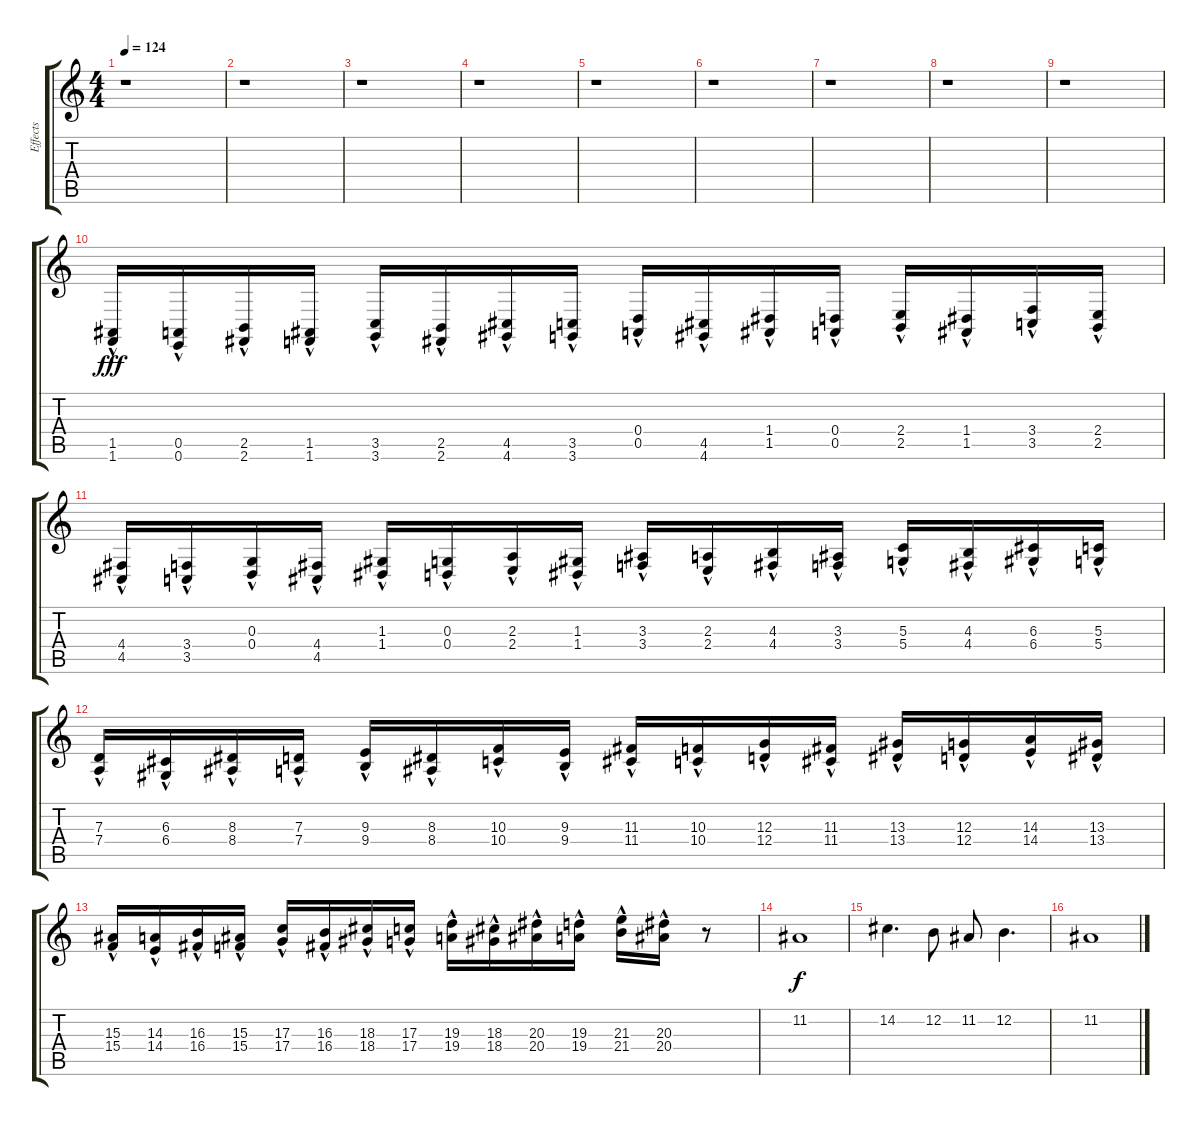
\track ("Effects" "Effects") {instrument electricpiano1}
\staff {score tabs}
\tuning (E4 B3 G3 D3 A2 E2) {hide}
\ts (4 4)
\tempo 124
\clef g2
\ks c
r.1{dy f} |
r.1 |
r.1 |
r.1 |
r.1 |
r.1 |
r.1 |
r.1 |
r.1 |
(1.5{hac} 1.6{hac}).16{dy fff volume 16 instrument applause} (0.5{hac} 0.6{hac}).16 (2.5{hac} 2.6{hac}).16 (1.5{hac} 1.6{hac}).16 (3.5{hac} 3.6{hac}).16 (2.5{hac} 2.6{hac}).16 (4.5{hac} 4.6{hac}).16 (3.5{hac} 3.6{hac}).16 (0.4{hac} 0.5{hac}).16 (4.5{hac} 4.6{hac}).16 (1.4{hac} 1.5{hac}).16 (0.4{hac} 0.5{hac}).16 (2.4{hac} 2.5{hac}).16 (1.4{hac} 1.5{hac}).16 (3.4{hac} 3.5{hac}).16 (2.4{hac} 2.5{hac}).16 |
(4.4{hac} 4.5{hac}).16 (3.4{hac} 3.5{hac}).16 (0.3{hac} 0.4{hac}).16 (4.4{hac} 4.5{hac}).16 (1.3{hac} 1.4{hac}).16 (0.3{hac} 0.4{hac}).16 (2.3{hac} 2.4{hac}).16 (1.3{hac} 1.4{hac}).16 (3.3{hac} 3.4{hac}).16 (2.3{hac} 2.4{hac}).16 (4.3{hac} 4.4{hac}).16 (3.3{hac} 3.4{hac}).16 (5.3{hac} 5.4{hac}).16 (4.3{hac} 4.4{hac}).16 (6.3{hac} 6.4{hac}).16 (5.3{hac} 5.4{hac}).16 |
(7.3{hac} 7.4{hac}).16 (6.3{hac} 6.4{hac}).16 (8.3{hac} 8.4{hac}).16 (7.3{hac} 7.4{hac}).16 (9.3{hac} 9.4{hac}).16 (8.3{hac} 8.4{hac}).16 (10.3{hac} 10.4{hac}).16 (9.3{hac} 9.4{hac}).16 (11.3{hac} 11.4{hac}).16 (10.3{hac} 10.4{hac}).16 (12.3{hac} 12.4{hac}).16 (11.3{hac} 11.4{hac}).16 (13.3{hac} 13.4{hac}).16 (12.3{hac} 12.4{hac}).16 (14.3{hac} 14.4{hac}).16 (13.3{hac} 13.4{hac}).16 |
(15.3{hac} 15.4{hac}).16 (14.3{hac} 14.4{hac}).16 (16.3{hac} 16.4{hac}).16 (15.3{hac} 15.4{hac}).16 (17.3{hac} 17.4{hac}).16 (16.3{hac} 16.4{hac}).16 (18.3{hac} 18.4{hac}).16 (17.3{hac} 17.4{hac}).16 (19.3{hac} 19.4{hac}).16 (18.3{hac} 18.4{hac}).16 (20.3{hac} 20.4{hac}).16 (19.3{hac} 19.4{hac}).16 (21.3{hac} 21.4{hac}).16 (20.3{hac} 20.4{hac}).16 r.8 |
11.2.1{dy f volume 14 instrument lead2sawtooth} |
14.2.4{d} 12.2.8 11.2.8 12.2.4{d} |
11.2.1
